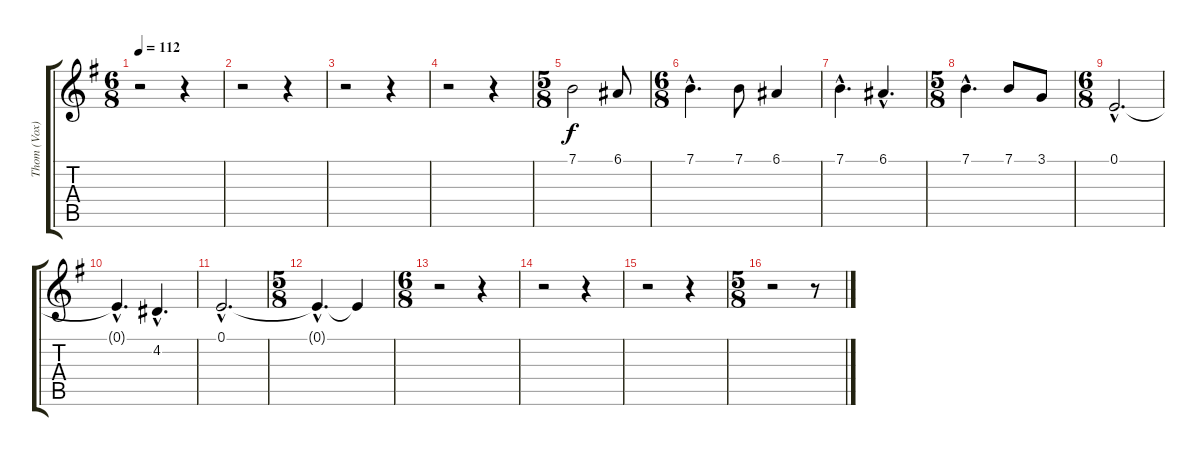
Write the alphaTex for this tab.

\track ("Thom (Vox)" "Thom (Vox)") {instrument drawbarorgan}
\staff {score tabs}
\tuning (E4 B3 G3 D3 A2 E2) {hide}
\ts (6 8)
\tempo 112
\clef g2
\ks g
r.2{dy f} r.4 |
r.2 r.4 |
r.2 r.4 |
r.2 r.4 |
\ts (5 8)
7.1.2 6.1.8 |
\ts (6 8)
7.1{hac}.4{d} 7.1.8 6.1.4 |
7.1{hac}.4{d} 6.1{hac}.4{d} |
\ts (5 8)
7.1{hac}.4{d} 7.1.8 3.1.8 |
\ts (6 8)
0.1{hac}.2{d} |
0.1{hac t}.4{d} 4.2{hac}.4{d} |
0.1{hac}.2{d} |
\ts (5 8)
0.1{hac t}.4{d} 0.1{t}.4 |
\ts (6 8)
r.2 r.4 |
r.2 r.4 |
r.2 r.4 |
\ts (5 8)
r.2 r.8
